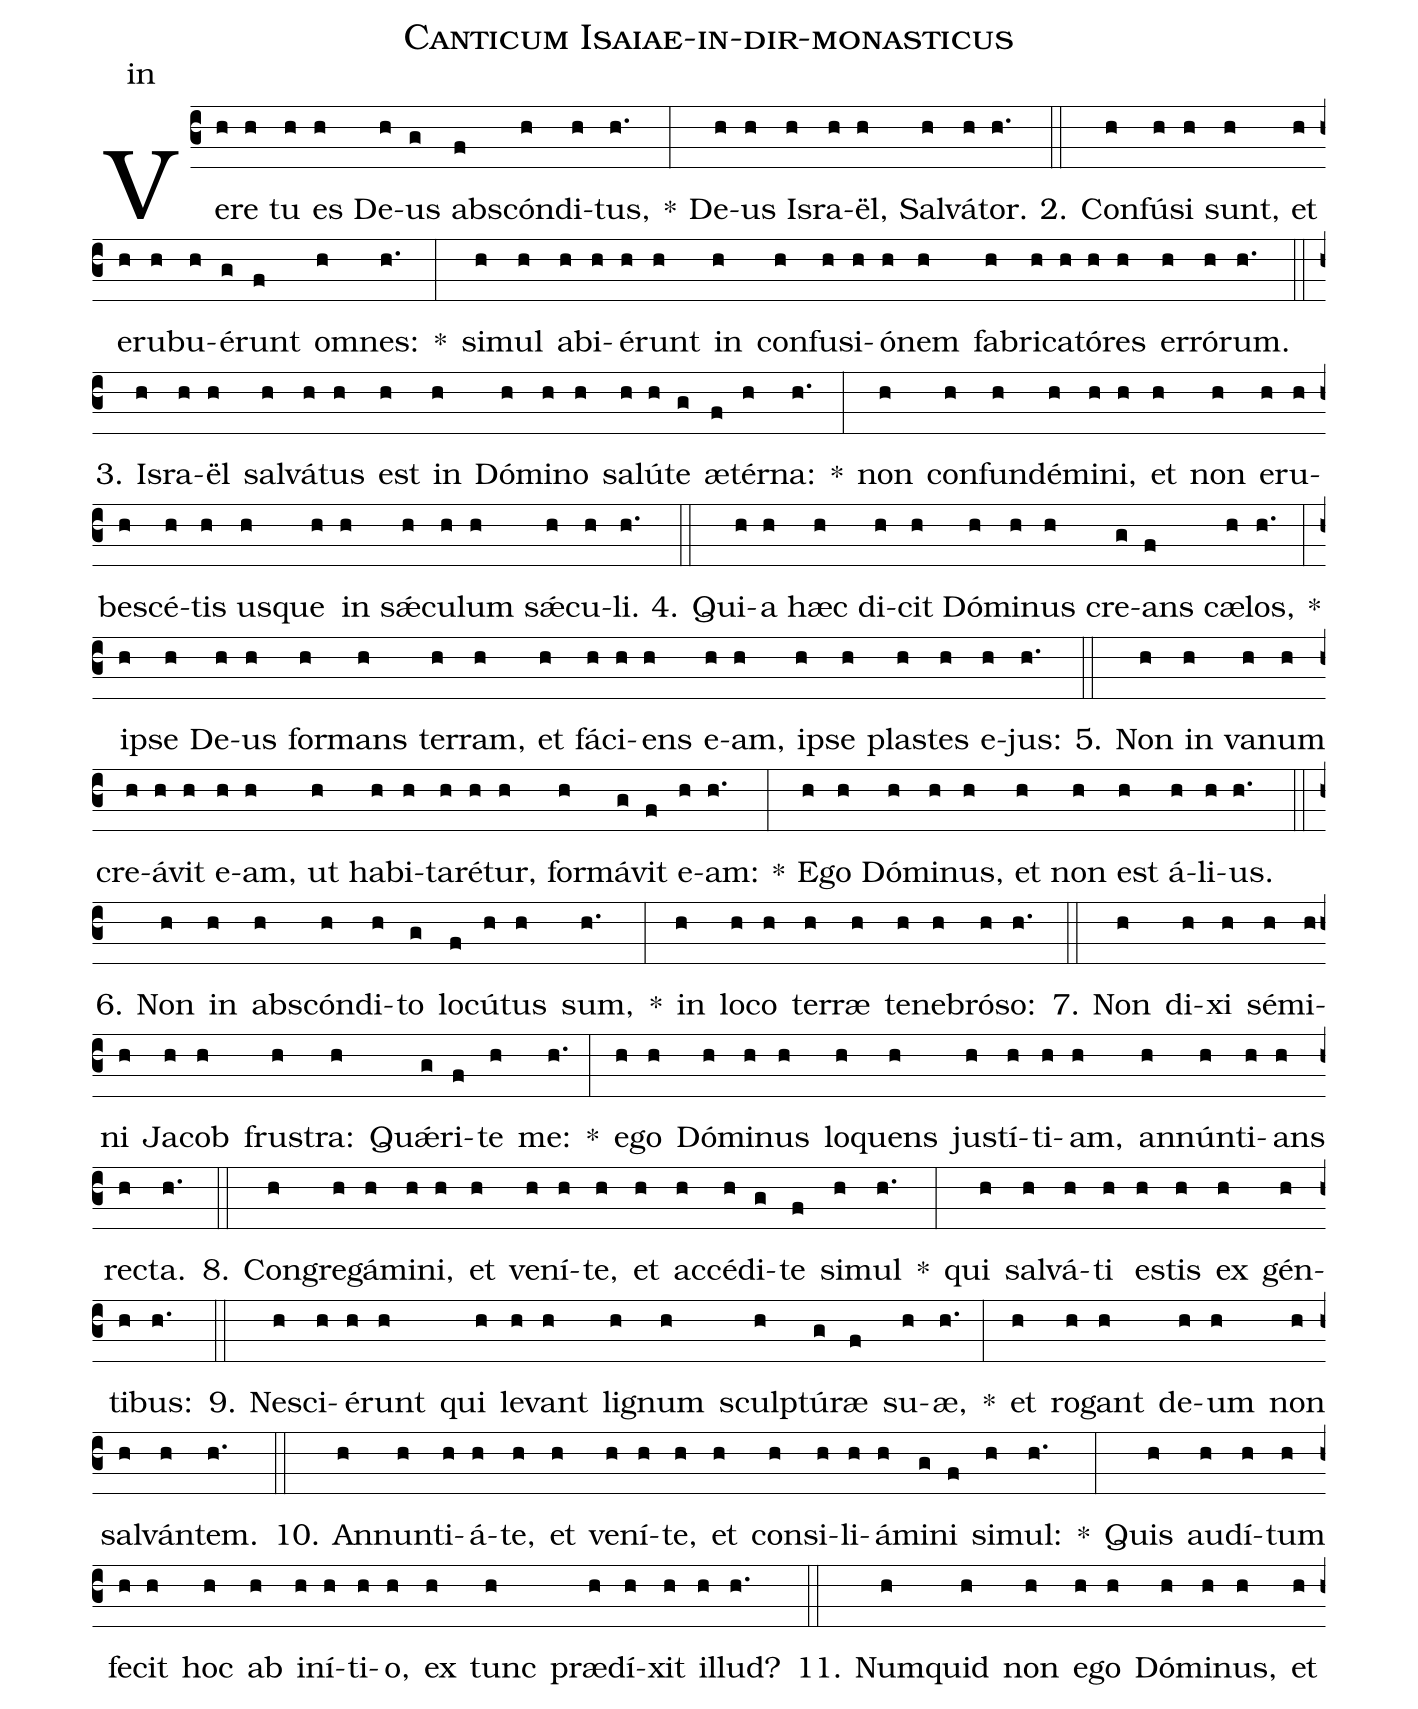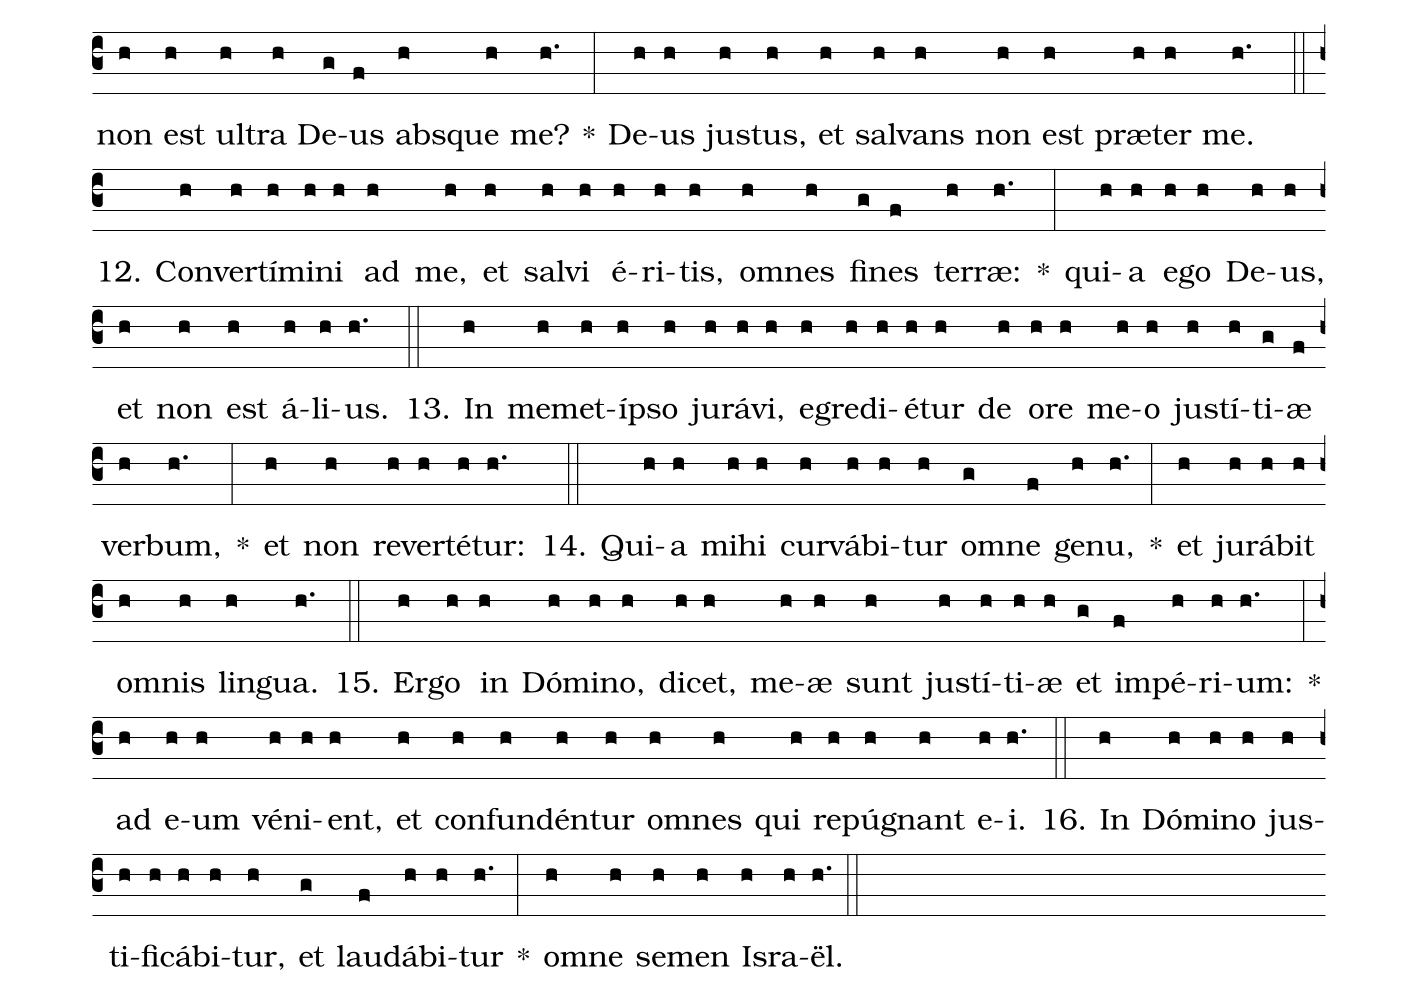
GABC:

name: Canticum Isaiae-in-dir-monasticus;
annotation: in;
%%
(c3)Ve(h)re(h) tu(h) es(h) De(h)us(g) abs(f)cón(h)di(h)tus,(h.) *(:) De(h)us(h) Is(h)ra(h)ël,(h) Sal(h)vá(h)tor.(h.) (::)
2. Con(h)fú(h)si(h) sunt,(h) et(h) e(h)ru(h)bu(h)é(g)runt(f) om(h)nes:(h.) *(:) si(h)mul(h) ab(h)i(h)é(h)runt(h) in(h) con(h)fu(h)si(h)ó(h)nem(h) fa(h)bri(h)ca(h)tó(h)res(h) er(h)ró(h)rum.(h.) (::)
3. Is(h)ra(h)ël(h) sal(h)vá(h)tus(h) est(h) in(h) Dó(h)mi(h)no(h) sa(h)lú(h)te(g) æ(f)tér(h)na:(h.) *(:) non(h) con(h)fun(h)dé(h)mi(h)ni,(h) et(h) non(h) e(h)ru(h)be(h)scé(h)tis(h) us(h)que(h) in(h) sǽ(h)cu(h)lum(h) sǽ(h)cu(h)li.(h.) (::)
4. Qui(h)a(h) hæc(h) di(h)cit(h) Dó(h)mi(h)nus(h) cre(g)ans(f) cæ(h)los,(h.) *(:) ip(h)se(h) De(h)us(h) for(h)mans(h) ter(h)ram,(h) et(h) fá(h)ci(h)ens(h) e(h)am,(h) ip(h)se(h) plas(h)tes(h) e(h)jus:(h.) (::)
5. Non(h) in(h) va(h)num(h) cre(h)á(h)vit(h) e(h)am,(h) ut(h) ha(h)bi(h)ta(h)ré(h)tur,(h) for(h)má(g)vit(f) e(h)am:(h.) *(:) E(h)go(h) Dó(h)mi(h)nus,(h) et(h) non(h) est(h) á(h)li(h)us.(h.) (::)
6. Non(h) in(h) abs(h)cón(h)di(h)to(g) lo(f)cú(h)tus(h) sum,(h.) *(:) in(h) lo(h)co(h) ter(h)ræ(h) te(h)ne(h)bró(h)so:(h.) (::)
7. Non(h) di(h)xi(h) sé(h)mi(h)ni(h) Ja(h)cob(h) frus(h)tra:(h) Quǽ(g)ri(f)te(h) me:(h.) *(:) e(h)go(h) Dó(h)mi(h)nus(h) lo(h)quens(h) jus(h)tí(h)ti(h)am,(h) an(h)nún(h)ti(h)ans(h) rec(h)ta.(h.) (::)
8. Con(h)gre(h)gá(h)mi(h)ni,(h) et(h) ve(h)ní(h)te,(h) et(h) ac(h)cé(h)di(g)te(f) si(h)mul(h.) *(:) qui(h) sal(h)vá(h)ti(h) es(h)tis(h) ex(h) gén(h)ti(h)bus:(h.) (::)
9. Ne(h)sci(h)é(h)runt(h) qui(h) le(h)vant(h) li(h)gnum(h) sculp(h)tú(g)ræ(f) su(h)æ,(h.) *(:) et(h) ro(h)gant(h) de(h)um(h) non(h) sal(h)ván(h)tem.(h.) (::)
10. An(h)nun(h)ti(h)á(h)te,(h) et(h) ve(h)ní(h)te,(h) et(h) con(h)si(h)li(h)á(h)mi(g)ni(f) si(h)mul:(h.) *(:) Quis(h) au(h)dí(h)tum(h) fe(h)cit(h) hoc(h) ab(h) in(h)í(h)ti(h)o,(h) ex(h) tunc(h) præ(h)dí(h)xit(h) il(h)lud?(h.) (::)
11. Num(h)quid(h) non(h) e(h)go(h) Dó(h)mi(h)nus,(h) et(h) non(h) est(h) ul(h)tra(h) De(g)us(f) abs(h)que(h) me?(h.) *(:) De(h)us(h) jus(h)tus,(h) et(h) sal(h)vans(h) non(h) est(h) præ(h)ter(h) me.(h.) (::)
12. Con(h)ver(h)tí(h)mi(h)ni(h) ad(h) me,(h) et(h) sal(h)vi(h) é(h)ri(h)tis,(h) om(h)nes(h) fi(g)nes(f) ter(h)ræ:(h.) *(:) qui(h)a(h) e(h)go(h) De(h)us,(h) et(h) non(h) est(h) á(h)li(h)us.(h.) (::)
13. In(h) me(h)met(h)íp(h)so(h) ju(h)rá(h)vi,(h) e(h)gre(h)di(h)é(h)tur(h) de(h) o(h)re(h) me(h)o(h) jus(h)tí(h)ti(g)æ(f) ver(h)bum,(h.) *(:) et(h) non(h) re(h)ver(h)té(h)tur:(h.) (::)
14. Qui(h)a(h) mi(h)hi(h) cur(h)vá(h)bi(h)tur(h) om(g)ne(f) ge(h)nu,(h.) *(:) et(h) ju(h)rá(h)bit(h) om(h)nis(h) lin(h)gua.(h.) (::)
15. Er(h)go(h) in(h) Dó(h)mi(h)no,(h) di(h)cet,(h) me(h)æ(h) sunt(h) jus(h)tí(h)ti(h)æ(h) et(g) im(f)pé(h)ri(h)um:(h.) *(:) ad(h) e(h)um(h) vé(h)ni(h)ent,(h) et(h) con(h)fun(h)dén(h)tur(h) om(h)nes(h) qui(h) re(h)pú(h)gnant(h) e(h)i.(h.) (::)
16. In(h) Dó(h)mi(h)no(h) jus(h)ti(h)fi(h)cá(h)bi(h)tur,(h) et(g) lau(f)dá(h)bi(h)tur(h.) *(:) om(h)ne(h) se(h)men(h) Is(h)ra(h)ël.(h.) (::)
